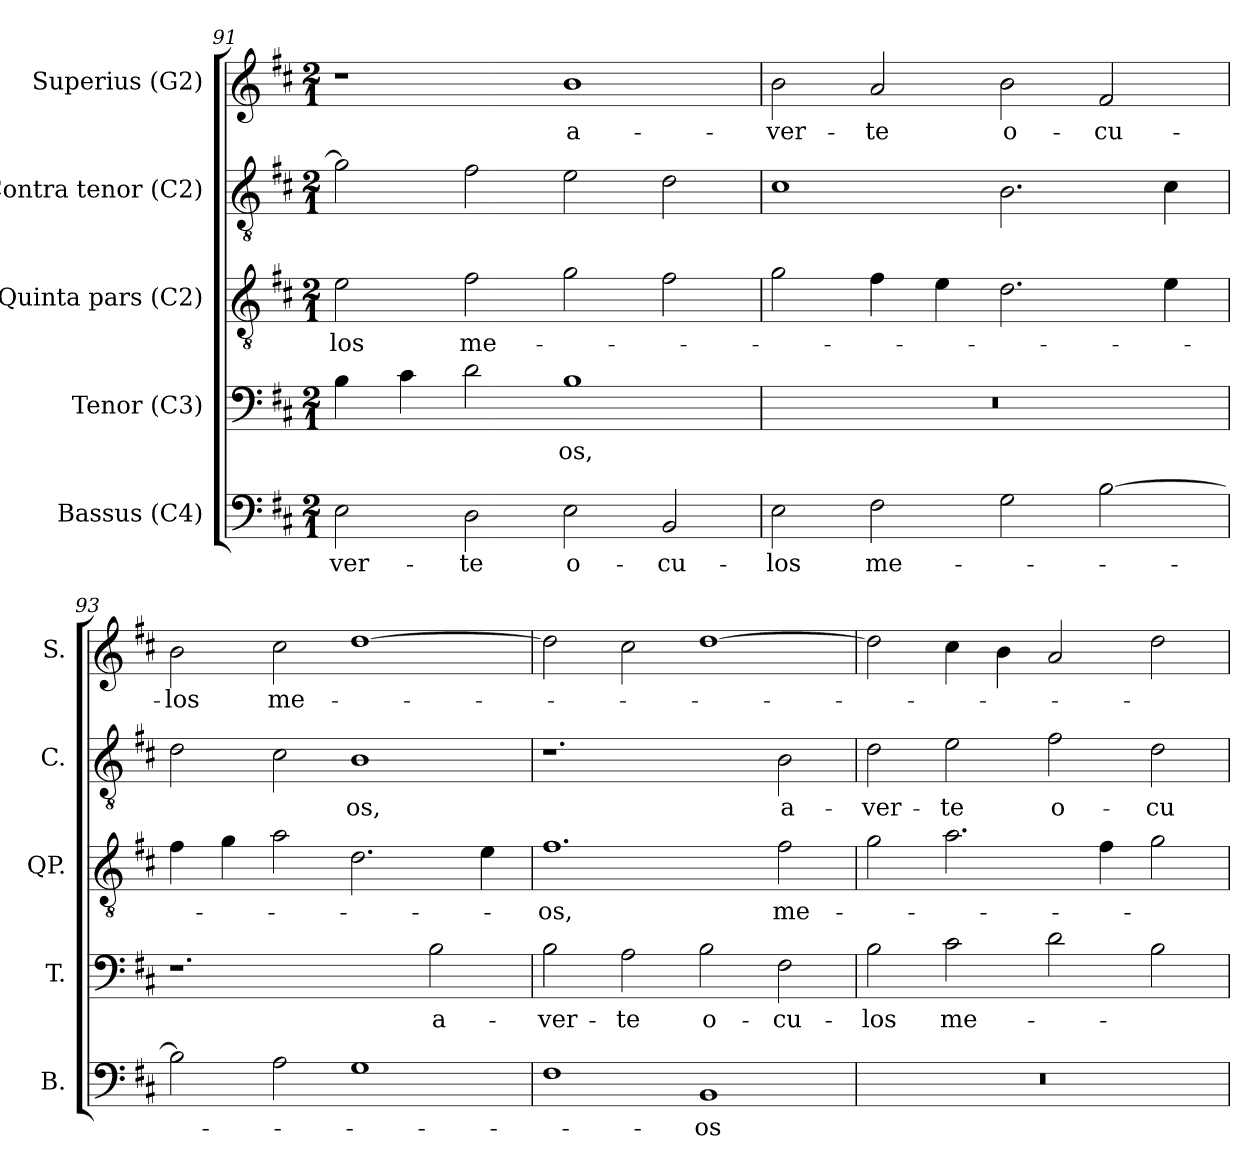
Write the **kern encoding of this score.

**kern	**text	**kern	**text	**kern	**text	**kern	**text	**kern	**text
*part5	*part5	*part4	*part4	*part3	*part3	*part2	*part2	*part1	*part1
*staff5	*staff5	*staff4	*staff4	*staff3	*staff3	*staff2	*staff2	*staff1	*staff1
*I"Bassus (C4)	*	*I"Tenor (C3)	*	*I"Quinta pars (C2)	*	*I"Contra tenor (C2)	*	*I"Superius (G2)	*
*I'B.	*	*I'T.	*	*I'QP.	*	*I'C.	*	*I'S.	*
*clefF4	*	*clefF4	*	*clefGv2	*	*clefGv2	*	*clefG2	*
*	*	*ITrd7c12	*	*ITrd7c12	*	*ITrd7c12	*	*	*
*k[f#c#]	*	*k[f#c#]	*	*k[f#c#]	*	*k[f#c#]	*	*k[f#c#]	*
*D:	*	*D:	*	*D:	*	*D:	*	*D:	*
*M2/1	*	*M2/1	*	*M2/1	*	*M2/1	*	*M2/1	*
=91	=91	=91	=91	=91	=91	=91	=91	=91	=91
!	!LO:LY:b:color=#000000	!	!	!	!	!	!	!	!
!	!	!	!	!	!LO:LY:b:color=#000000	!	!	!	!
2Ei\	-ver-	4BBi\	.	2Ei\	-los	2Gi\]	.	1r	.
.	.	4C#i\	.	.	.	.	.	.	.
!	!LO:LY:b:color=#000000	!	!	!	!	!	!	!	!
!	!	!	!	!	!LO:LY:b:color=#000000	!	!	!	!
2Di\	-te	2Di\	.	2F#i\	me-	2F#i\	.	.	.
!	!LO:LY:b:color=#000000	!	!	!	!	!	!	!	!
!	!	!	!LO:LY:b:color=#000000	!	!	!	!	!	!
!	!	!	!	!	!	!	!	!	!LO:LY:b:color=#000000
2Ei\	o-	1BBi	-os,	2Gi\	.	2Ei\	.	1bi	a-
!	!LO:LY:b:color=#000000	!	!	!	!	!	!	!	!
2BBi/	-cu-	.	.	2F#i\	.	2Di\	.	.	.
=92	=92	=92	=92	=92	=92	=92	=92	=92	=92
!	!LO:LY:b:color=#000000	!LO:N:vis=1	!	!	!	!	!	!	!
!	!	!	!	!	!	!	!	!	!LO:LY:b:color=#000000
2Ei\	-los	0r	.	2Gi\	.	1C#i	.	2bi\	-ver-
!	!LO:LY:b:color=#000000	!	!	!	!	!	!	!	!
!	!	!	!	!	!	!	!	!	!LO:LY:b:color=#000000
2F#i\	me-	.	.	4F#i\	.	.	.	2ai/	-te
.	.	.	.	4Ei\	.	.	.	.	.
!	!	!	!	!	!	!	!	!	!LO:LY:b:color=#000000
2Gi\	.	.	.	2.Di\	.	2.BBi\	.	2bi\	o-
!	!	!	!	!	!	!	!	!	!LO:LY:b:color=#000000
[2Bi\	.	.	.	.	.	.	.	2f#i/	-cu-
.	.	.	.	4Ei\	.	4C#i\	.	.	.
=93	=93	=93	=93	=93	=93	=93	=93	=93	=93
!	!	!	!	!	!	!	!	!	!LO:LY:b:color=#000000
2Bi\]	.	1.r	.	4F#i\	.	2Di\	.	2bi\	-los
.	.	.	.	4Gi\	.	.	.	.	.
!	!	!	!	!	!	!	!	!	!LO:LY:b:color=#000000
2Ai\	.	.	.	2Ai\	.	2C#i\	.	2cc#i\	me-
!	!	!	!	!	!	!	!LO:LY:b:color=#000000	!	!
1Gi	.	.	.	2.Di\	.	1BBi	-os,	[1ddi	.
!	!	!	!LO:LY:b:color=#000000	!	!	!	!	!	!
.	.	2BBi\	a-	.	.	.	.	.	.
.	.	.	.	4Ei\	.	.	.	.	.
!!LO:PB:g=z
=94	=94	=94	=94	=94	=94	=94	=94	=94	=94
!	!	!	!LO:LY:b:color=#000000	!	!	!	!	!	!
!	!	!	!	!	!LO:LY:b:color=#000000	!	!	!	!
1F#i	.	2BBi\	-ver-	1.F#i	-os,	1.r	.	2ddi\]	.
!	!	!	!LO:LY:b:color=#000000	!	!	!	!	!	!
.	.	2AAi\	-te	.	.	.	.	2cc#i\	.
!	!LO:LY:b:color=#000000	!	!	!	!	!	!	!	!
!	!	!	!LO:LY:b:color=#000000	!	!	!	!	!	!
1BBi	-os	2BBi\	o-	.	.	.	.	[1ddi	.
!	!	!	!LO:LY:b:color=#000000	!	!	!	!	!	!
!	!	!	!	!	!LO:LY:b:color=#000000	!	!	!	!
!	!	!	!	!	!	!	!LO:LY:b:color=#000000	!	!
.	.	2FF#i\	-cu-	2F#i\	me-	2BBi\	a-	.	.
=95	=95	=95	=95	=95	=95	=95	=95	=95	=95
!LO:N:vis=1	!	!	!	!	!	!	!	!	!
!	!	!	!LO:LY:b:color=#000000	!	!	!	!	!	!
!	!	!	!	!	!	!	!LO:LY:b:color=#000000	!	!
0r	.	2BBi\	-los	2Gi\	.	2Di\	-ver-	2ddi\]	.
!	!	!	!LO:LY:b:color=#000000	!	!	!	!	!	!
!	!	!	!	!	!	!	!LO:LY:b:color=#000000	!	!
.	.	2C#i\	me-	2.Ai\	.	2Ei\	-te	4cc#i\	.
.	.	.	.	.	.	.	.	4bi\	.
!	!	!	!	!	!	!	!LO:LY:b:color=#000000	!	!
.	.	2Di\	.	.	.	2F#i\	o-	2ai/	.
.	.	.	.	4F#i\	.	.	.	.	.
!	!	!	!	!	!	!	!LO:LY:b:color=#000000	!	!
.	.	2BBi\	.	2Gi\	.	2Di\	-cu-	2ddi\	.
=	=	=	=	=	=	=	=	=	=
*-	*-	*-	*-	*-	*-	*-	*-	*-	*-
